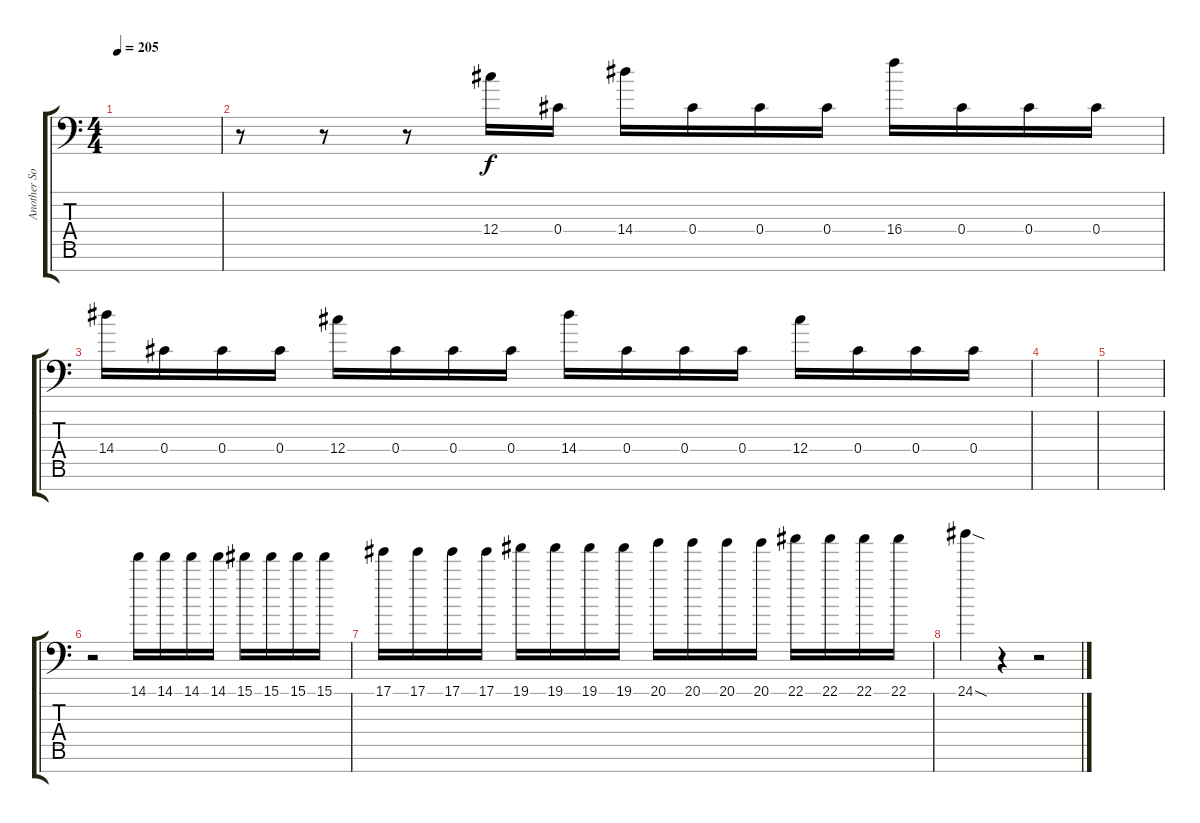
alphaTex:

\track ("Another Solo Guitar " "Another So") {instrument distortionguitar}
\staff {score tabs}
\tuning (Eb4 Bb3 Gb3 Db3 Ab2 Eb2 Bb1) {hide}
\ts (4 4)
\tempo 205
\clef f4
\ks c
|
r.8 r.8 r.8 12.4.16 0.4.16 14.4.16 0.4.16 0.4.16 0.4.16 16.4.16 0.4.16 0.4.16 0.4.16 |
14.4.16 0.4.16 0.4.16 0.4.16 12.4.16 0.4.16 0.4.16 0.4.16 14.4.16 0.4.16 0.4.16 0.4.16 12.4.16 0.4.16 0.4.16 0.4.16 |
|
|
r.2 14.1.16 14.1.16 14.1.16 14.1.16 15.1.16 15.1.16 15.1.16 15.1.16 |
17.1.16 17.1.16 17.1.16 17.1.16 19.1.16 19.1.16 19.1.16 19.1.16 20.1.16 20.1.16 20.1.16 20.1.16 22.1.16 22.1.16 22.1.16 22.1.16 |
24.1{sod}.4 r.4 r.2
